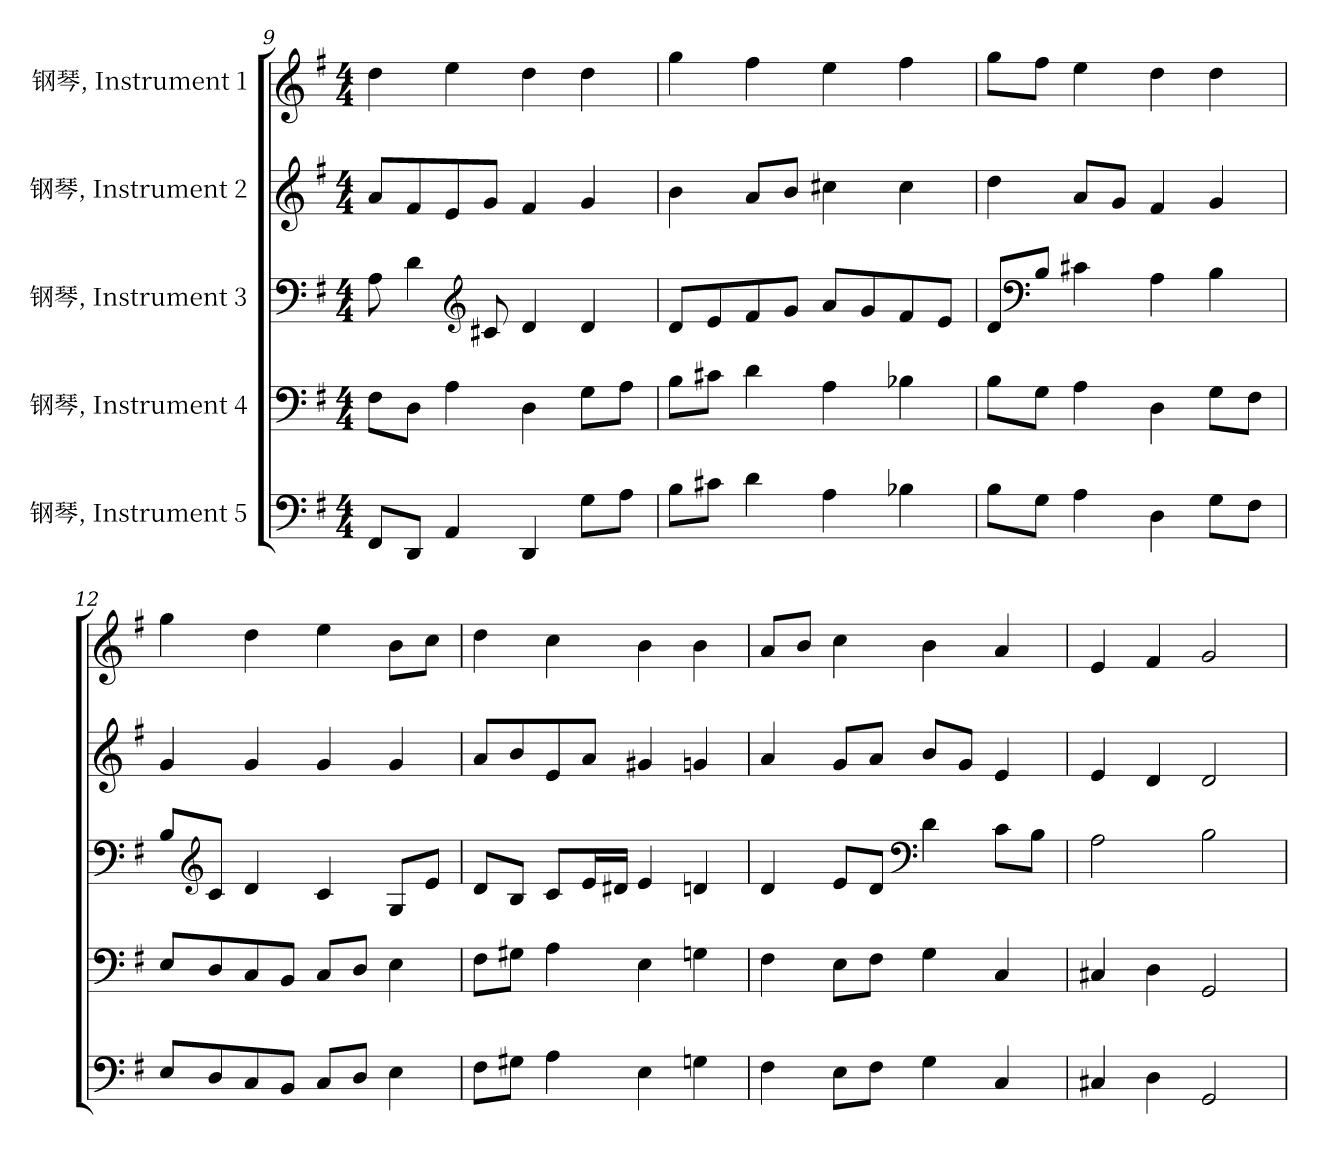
**kern	**kern	**kern	**kern	**kern
*part5	*part4	*part3	*part2	*part1
*staff5	*staff4	*staff3	*staff2	*staff1
*I"钢琴, Instrument 5	*I"钢琴, Instrument 4	*I"钢琴, Instrument 3	*I"钢琴, Instrument 2	*I"钢琴, Instrument 1
!!LO:PB:g=z
*clefF4	*clefF4	*clefF4	*clefG2	*clefG2
*k[f#]	*k[f#]	*k[f#]	*k[f#]	*k[f#]
*M4/4	*M4/4	*M4/4	*M4/4	*M4/4
=9	=9	=9	=9	=9
8FF#/L	8F#\L	8A\	8a/L	4dd\
8DD/J	8D\J	4d\	8f#/	.
4AA/	4A\	.	8e/	4ee\
*	*	*clefG2	*	*
.	.	8c#X/	8g/J	.
4DD/	4D\	4d/	4f#/	4dd\
8G\L	8G\L	4d/	4g/	4dd\
8A\J	8A\J	.	.	.
=10	=10	=10	=10	=10
8B\L	8B\L	8d/L	4b\	4gg\
8c#X\J	8c#X\J	8e/	.	.
4d\	4d\	8f#/	8a/L	4ff#\
.	.	8g/J	8b/J	.
4A\	4A\	8a/L	4cc#X\	4ee\
.	.	8g/	.	.
4B-X\	4B-X\	8f#/	4cc#\	4ff#\
.	.	8e/J	.	.
=11	=11	=11	=11	=11
8B\L	8B\L	8d/L	4dd\	8gg\L
*	*	*clefF4	*	*
8G\J	8G\J	8B/J	.	8ff#\J
4A\	4A\	4c#X\	8a/L	4ee\
.	.	.	8g/J	.
4D\	4D\	4A\	4f#/	4dd\
8G\L	8G\L	4B\	4g/	4dd\
8F#\J	8F#\J	.	.	.
=12	=12	=12	=12	=12
8E/L	8E/L	8B/L	4g/	4gg\
*	*	*clefG2	*	*
8D/	8D/	8c/J	.	.
8C/	8C/	4d/	4g/	4dd\
8BB/J	8BB/J	.	.	.
8C/L	8C/L	4c/	4g/	4ee\
8D/J	8D/J	.	.	.
4E\	4E\	8G/L	4g/	8b\L
.	.	8e/J	.	8cc\J
!!LO:LB:g=z
=13	=13	=13	=13	=13
8F#\L	8F#\L	8d/L	8a/L	4dd\
8G#X\J	8G#X\J	8B/J	8b/	.
4A\	4A\	8c/L	8e/	4cc\
.	.	16e/L	8a/J	.
.	.	16d#X/JJ	.	.
4E\	4E\	4e/	4g#X/	4b\
4Gn\	4Gn\	4dn/	4gn/	4b\
=14	=14	=14	=14	=14
4F#\	4F#\	4d/	4a/	8a/L
.	.	.	.	8b/J
8E\L	8E\L	8e/L	8g/L	4cc\
8F#\J	8F#\J	8d/J	8a/J	.
*	*	*clefF4	*	*
4G\	4G\	4d\	8b/L	4b\
.	.	.	8g/J	.
4C/	4C/	8c\L	4e/	4a/
.	.	8B\J	.	.
=15	=15	=15	=15	=15
4C#X/	4C#X/	2A\	4e/	4e/
4D\	4D\	.	4d/	4f#/
2GG/	2GG/	2B\	2d/	2g/
=	=	=	=	=
*-	*-	*-	*-	*-
